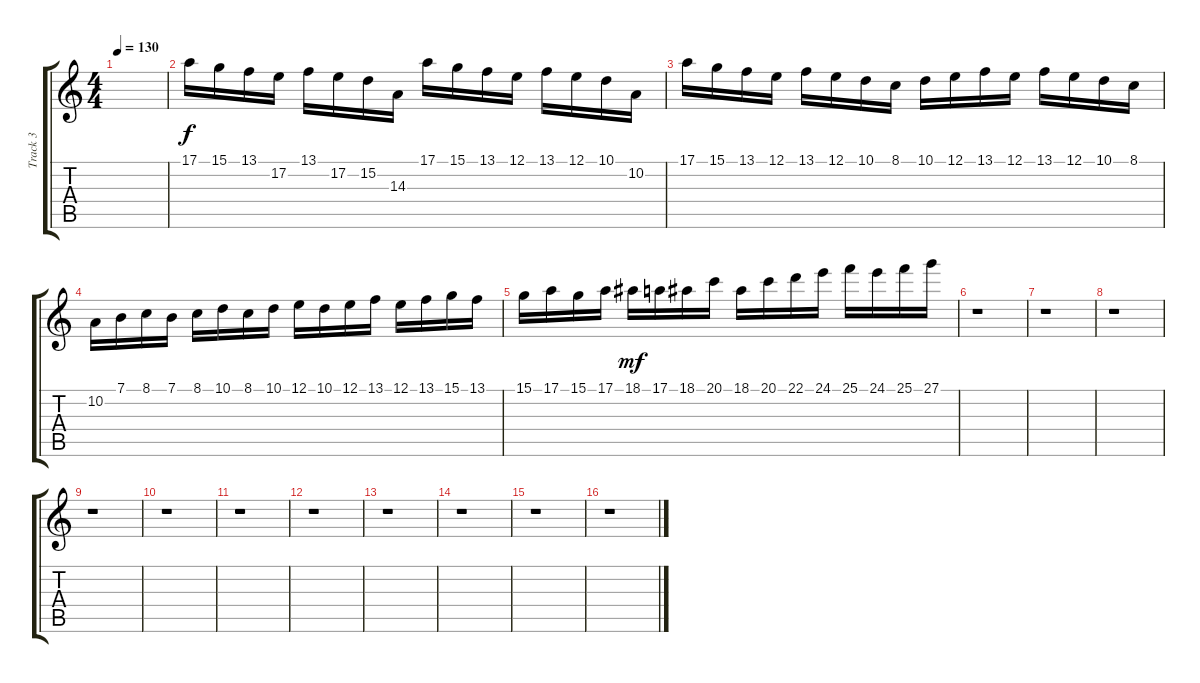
\track ("Track 3" "Track 3") {instrument lead2sawtooth}
\staff {score tabs}
\tuning (E4 B3 G3 D3 A2 E2) {hide}
\ts (4 4)
\tempo 130
\clef g2
\ks c
|
17.1.16{dy f instrument lead1square} 15.1.16 13.1.16 17.2.16 13.1.16 17.2.16 15.2.16 14.3.16 17.1.16 15.1.16 13.1.16 12.1.16 13.1.16 12.1.16 10.1.16 10.2.16 |
17.1.16 15.1.16 13.1.16 12.1.16 13.1.16 12.1.16 10.1.16 8.1.16 10.1.16 12.1.16 13.1.16 12.1.16 13.1.16 12.1.16 10.1.16 8.1.16 |
10.2.16 7.1.16 8.1.16 7.1.16 8.1.16 10.1.16 8.1.16 10.1.16 12.1.16 10.1.16 12.1.16 13.1.16 12.1.16 13.1.16 15.1.16 13.1.16 |
15.1.16 17.1.16 15.1.16 17.1.16 18.1.16{dy mf} 17.1.16 18.1.16 20.1.16 18.1.16 20.1.16 22.1.16 24.1.16 25.1.16 24.1.16 25.1.16 27.1.16 |
r.1 |
r.1 |
r.1 |
r.1 |
r.1 |
r.1 |
r.1 |
r.1 |
r.1 |
r.1 |
r.1
